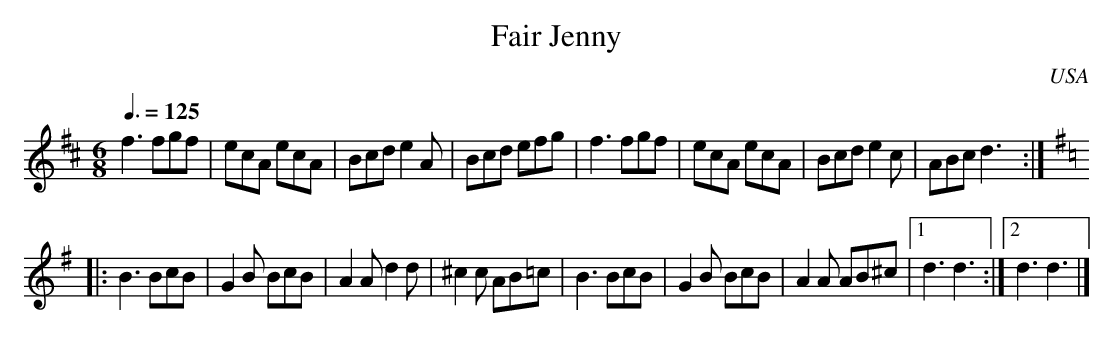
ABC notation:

X:1
T:Fair Jenny
L:1/8
M:6/8
O:USA
Q:3/8=125
K:D major
f3 fgf | ecA ecA | Bcd e2A | Bcd efg | \
f3 fgf | ecA ecA | Bcd e2c | ABc d3 ::
[K:G] \
B3 BcB | G2B BcB | A2A d2d | ^c2c AB=c | \
B3 BcB | G2B BcB | A2A AB^c |1 d3 d3 :|2 d3 d3 |]
